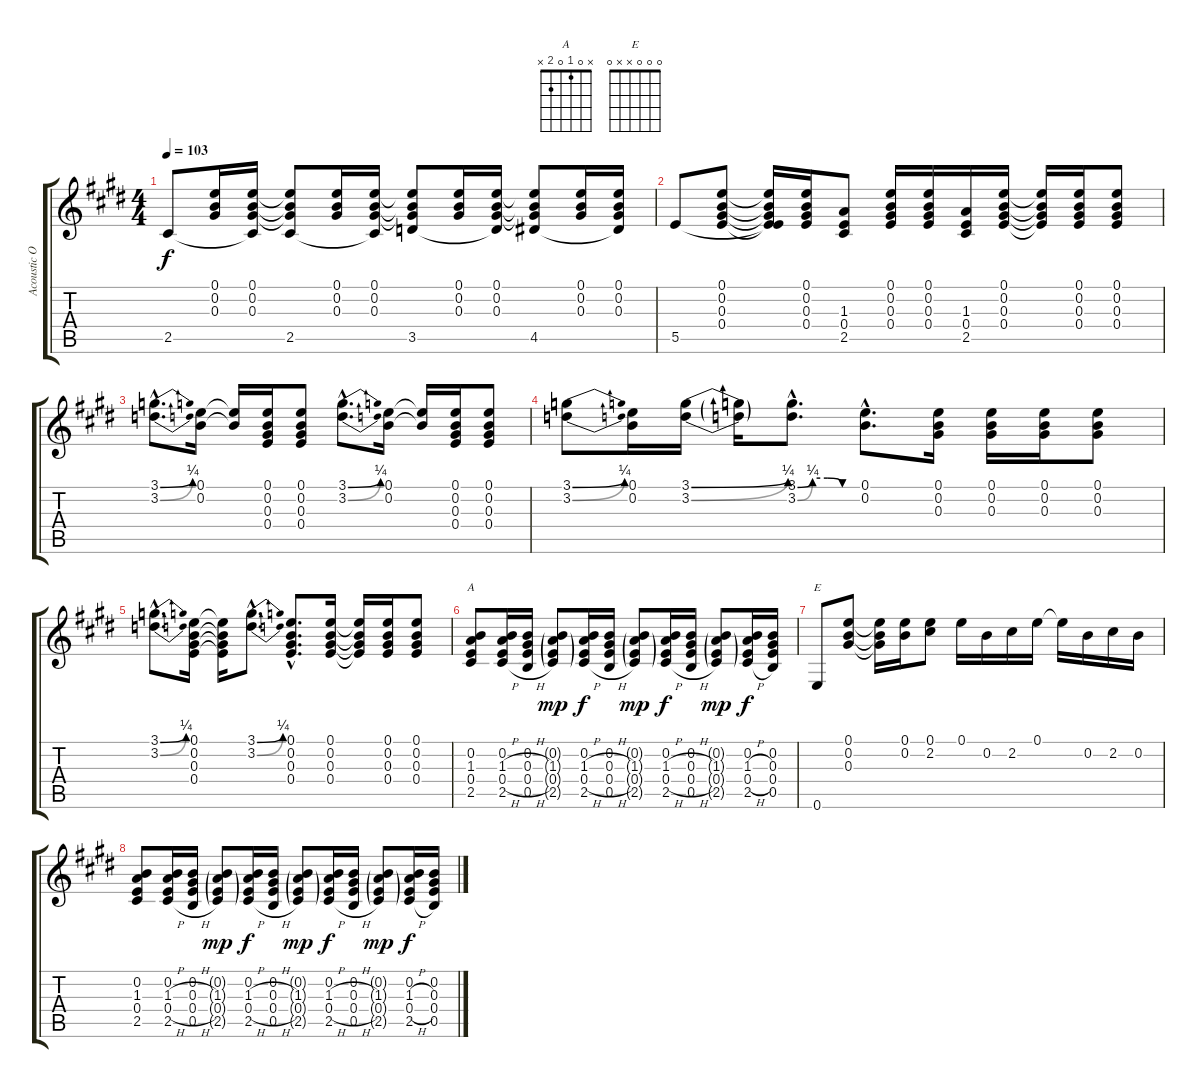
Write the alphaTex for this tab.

\track ("Acoustic Open E" "Acoustic O") {instrument acousticguitarsteel}
\staff {score tabs}
\tuning (E4 B3 Ab3 E3 B2 E2) {hide}
\chord ("A" x 0 1 0 2 x)
\chord ("E" 0 0 0 x x 0)
\ts (4 4)
\tempo 103
\clef g2
\ks e
2.5.8{dy f} (0.1 0.2 0.3).16 (0.1 0.2 0.3 2.5{t}).16 (0.1{t} 0.2{t} 0.3{t} 2.5).8 (0.1 0.2 0.3).16 (0.1 0.2 0.3 2.5{t}).16 (0.1{t} 0.2{t} 0.3{t} 3.5).8 (0.1 0.2 0.3).16 (0.1 0.2 0.3 3.5{t}).16 (0.1{t} 0.2{t} 0.3{t} 4.5).8 (0.1 0.2 0.3).16 (0.1 0.2 0.3 4.5{t}).16 |
5.5.8 (0.1 0.2 0.3 0.4).8 (0.1{t} 0.2{t} 0.3{t} 0.4{t} 5.5{t}).16 (0.1 0.2 0.3 0.4).16 (1.3 0.4 2.5).8 (0.1 0.2 0.3 0.4).16 (0.1 0.2 0.3 0.4).16 (1.3 0.4 2.5).16 (0.1 0.2 0.3 0.4).16 (0.1{t} 0.2{t} 0.3{t} 0.4{t}).16 (0.1 0.2 0.3 0.4).16 (0.1 0.2 0.3 0.4).8 |
(3.1{be (bend 0 0 60 1) hac} 3.2{be (bend 0 0 60 1) hac}).8{d} (0.1 0.2).16 (0.1{t} 0.2{t}).16 (0.1 0.2 0.3 0.4).16 (0.1 0.2 0.3 0.4).8 (3.1{be (bend 0 0 60 1) hac} 3.2{be (bend 0 0 60 1) hac}).8{d} (0.1 0.2).16 (0.1{t} 0.2{t}).16 (0.1 0.2 0.3 0.4).16 (0.1 0.2 0.3 0.4).8 |
(3.1{be (bend 0 0 60 1)} 3.2{be (bend 0 0 60 1)}).8 (0.1 0.2).16 (3.1{be (bend 0 0 60 1)} 3.2{be (bend 0 0 60 1)}).16 (3.1{t} 3.2{t}).16 (3.1{be (custom 0 0 15 1 30 1 45 0 60 0) hac} 3.2{be (custom 0 0 15 1 30 1 45 0 60 0) hac}).8{d} (0.1{hac} 0.2{hac}).8{d} (0.1 0.2 0.3).16 (0.1 0.2 0.3).16 (0.1 0.2 0.3).16 (0.1 0.2 0.3).8 |
(3.1{be (bend 0 0 60 1) hac} 3.2{be (bend 0 0 60 1) hac}).8{d} (0.1 0.2 0.3 0.4).16 (0.1{t} 0.2{t} 0.3{t} 0.4{t}).16 (3.1{be (bend 0 0 60 1) hac} 3.2{be (bend 0 0 60 1) hac}).8{d} (0.1{hac} 0.2{hac} 0.3{hac} 0.4{hac}).8{d} (0.1 0.2 0.3 0.4).16 (0.1{t} 0.2{t} 0.3{t} 0.4{t}).16 (0.1 0.2 0.3 0.4).16 (0.1 0.2 0.3 0.4).8 |
(0.2 1.3 0.4 2.5).8{ch "A"} (0.2 1.3{h} 0.4{h} 2.5{h}).16 (0.2 0.3{h} 0.4{h} 0.5{h}).16 (0.2{g} 1.3{g} 0.4{g} 2.5{g}).8{dy mp} (0.2 1.3{h} 0.4{h} 2.5{h}).16{dy f} (0.2 0.3{h} 0.4{h} 0.5{h}).16 (0.2{g} 1.3{g} 0.4{g} 2.5{g}).8{dy mp} (0.2 1.3{h} 0.4{h} 2.5{h}).16{dy f} (0.2 0.3{h} 0.4{h} 0.5{h}).16 (0.2{g} 1.3{g} 0.4{g} 2.5{g}).8{dy mp} (0.2 1.3{h} 0.4{h} 2.5{h}).16{dy f} (0.2 0.3 0.4 0.5).16 |
0.6.8{ch "E"} (0.1 0.2 0.3).8 (0.1{t} 0.2{t} 0.3{t}).16 (0.1 0.2).16 (0.1 2.2).8 0.1.16 0.2.16 2.2.16 0.1.16 0.1{t}.16 0.2.16 2.2.16 0.2.16 |
(0.2 1.3 0.4 2.5).8 (0.2 1.3{h} 0.4{h} 2.5{h}).16 (0.2 0.3{h} 0.4{h} 0.5{h}).16 (0.2{g} 1.3{g} 0.4{g} 2.5{g}).8{dy mp} (0.2 1.3{h} 0.4{h} 2.5{h}).16{dy f} (0.2 0.3{h} 0.4{h} 0.5{h}).16 (0.2{g} 1.3{g} 0.4{g} 2.5{g}).8{dy mp} (0.2 1.3{h} 0.4{h} 2.5{h}).16{dy f} (0.2 0.3{h} 0.4{h} 0.5{h}).16 (0.2{g} 1.3{g} 0.4{g} 2.5{g}).8{dy mp} (0.2 1.3{h} 0.4{h} 2.5{h}).16{dy f} (0.2 0.3 0.4 0.5).16
